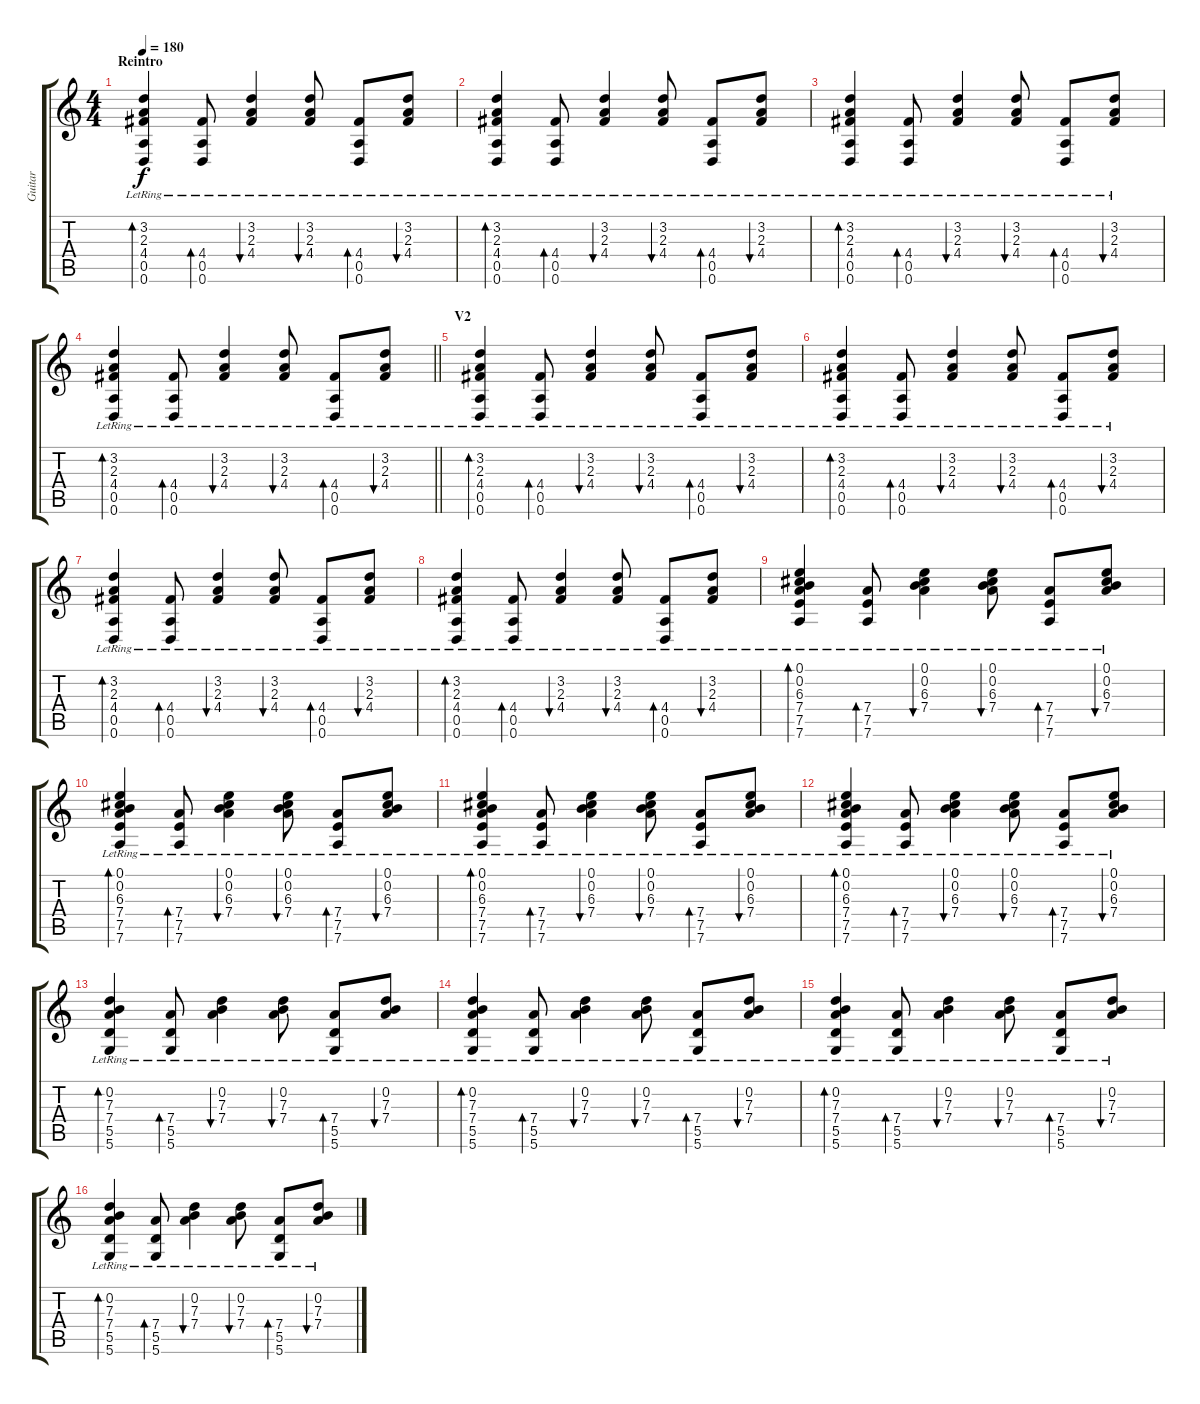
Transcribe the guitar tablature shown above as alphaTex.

\track ("Guitar" "Guitar") {instrument acousticguitarsteel}
\staff {score tabs}
\tuning (E4 B3 G3 D3 A2 D2) {hide}
\ts (4 4)
\section ("" "Reintro")
\tempo 180
\clef g2
\ks c
(3.2{lr} 2.3{lr} 4.4{lr} 0.5{lr} 0.6{lr}).4{bd 60 dy f} (4.4{lr} 0.5{lr} 0.6{lr}).8{bd 30} (3.2{lr} 2.3{lr} 4.4{lr}).4{bu 30} (3.2{lr} 2.3{lr} 4.4{lr}).8{bu 30} (4.4{lr} 0.5{lr} 0.6{lr}).8{bd 30} (3.2{lr} 2.3{lr} 4.4{lr}).8{bu 30} |
(3.2{lr} 2.3{lr} 4.4{lr} 0.5{lr} 0.6{lr}).4{bd 60} (4.4{lr} 0.5{lr} 0.6{lr}).8{bd 30} (3.2{lr} 2.3{lr} 4.4{lr}).4{bu 30} (3.2{lr} 2.3{lr} 4.4{lr}).8{bu 30} (4.4{lr} 0.5{lr} 0.6{lr}).8{bd 30} (3.2{lr} 2.3{lr} 4.4{lr}).8{bu 30} |
(3.2{lr} 2.3{lr} 4.4{lr} 0.5{lr} 0.6{lr}).4{bd 60} (4.4{lr} 0.5{lr} 0.6{lr}).8{bd 30} (3.2{lr} 2.3{lr} 4.4{lr}).4{bu 30} (3.2{lr} 2.3{lr} 4.4{lr}).8{bu 30} (4.4{lr} 0.5{lr} 0.6{lr}).8{bd 30} (3.2{lr} 2.3{lr} 4.4{lr}).8{bu 30} |
\barLineRight lightlight
(3.2{lr} 2.3{lr} 4.4{lr} 0.5{lr} 0.6{lr}).4{bd 60} (4.4{lr} 0.5{lr} 0.6{lr}).8{bd 30} (3.2{lr} 2.3{lr} 4.4{lr}).4{bu 30} (3.2{lr} 2.3{lr} 4.4{lr}).8{bu 30} (4.4{lr} 0.5{lr} 0.6{lr}).8{bd 30} (3.2{lr} 2.3{lr} 4.4{lr}).8{bu 30} |
\section ("" "V2")
(3.2{lr} 2.3{lr} 4.4{lr} 0.5{lr} 0.6{lr}).4{bd 60} (4.4{lr} 0.5{lr} 0.6{lr}).8{bd 30} (3.2{lr} 2.3{lr} 4.4{lr}).4{bu 30} (3.2{lr} 2.3{lr} 4.4{lr}).8{bu 30} (4.4{lr} 0.5{lr} 0.6{lr}).8{bd 30} (3.2{lr} 2.3{lr} 4.4{lr}).8{bu 30} |
(3.2{lr} 2.3{lr} 4.4{lr} 0.5{lr} 0.6{lr}).4{bd 60} (4.4{lr} 0.5{lr} 0.6{lr}).8{bd 30} (3.2{lr} 2.3{lr} 4.4{lr}).4{bu 30} (3.2{lr} 2.3{lr} 4.4{lr}).8{bu 30} (4.4{lr} 0.5{lr} 0.6{lr}).8{bd 30} (3.2{lr} 2.3{lr} 4.4{lr}).8{bu 30} |
(3.2{lr} 2.3{lr} 4.4{lr} 0.5{lr} 0.6{lr}).4{bd 60} (4.4{lr} 0.5{lr} 0.6{lr}).8{bd 30} (3.2{lr} 2.3{lr} 4.4{lr}).4{bu 30} (3.2{lr} 2.3{lr} 4.4{lr}).8{bu 30} (4.4{lr} 0.5{lr} 0.6{lr}).8{bd 30} (3.2{lr} 2.3{lr} 4.4{lr}).8{bu 30} |
(3.2{lr} 2.3{lr} 4.4{lr} 0.5{lr} 0.6{lr}).4{bd 60} (4.4{lr} 0.5{lr} 0.6{lr}).8{bd 30} (3.2{lr} 2.3{lr} 4.4{lr}).4{bu 30} (3.2{lr} 2.3{lr} 4.4{lr}).8{bu 30} (4.4{lr} 0.5{lr} 0.6{lr}).8{bd 30} (3.2{lr} 2.3{lr} 4.4{lr}).8{bu 30} |
(0.1{lr} 0.2{lr} 6.3{lr} 7.4{lr} 7.5{lr} 7.6{lr}).4{bd 60} (7.4{lr} 7.5{lr} 7.6{lr}).8{bd 30} (0.1{lr} 0.2{lr} 6.3{lr} 7.4{lr}).4{bu 30} (0.1{lr} 0.2{lr} 6.3{lr} 7.4{lr}).8{bu 30} (7.4{lr} 7.5{lr} 7.6{lr}).8{bd 30} (0.1{lr} 0.2{lr} 6.3{lr} 7.4{lr}).8{bu 30} |
(0.1{lr} 0.2{lr} 6.3{lr} 7.4{lr} 7.5{lr} 7.6{lr}).4{bd 60} (7.4{lr} 7.5{lr} 7.6{lr}).8{bd 30} (0.1{lr} 0.2{lr} 6.3{lr} 7.4{lr}).4{bu 30} (0.1{lr} 0.2{lr} 6.3{lr} 7.4{lr}).8{bu 30} (7.4{lr} 7.5{lr} 7.6{lr}).8{bd 30} (0.1{lr} 0.2{lr} 6.3{lr} 7.4{lr}).8{bu 30} |
(0.1{lr} 0.2{lr} 6.3{lr} 7.4{lr} 7.5{lr} 7.6{lr}).4{bd 60} (7.4{lr} 7.5{lr} 7.6{lr}).8{bd 30} (0.1{lr} 0.2{lr} 6.3{lr} 7.4{lr}).4{bu 30} (0.1{lr} 0.2{lr} 6.3{lr} 7.4{lr}).8{bu 30} (7.4{lr} 7.5{lr} 7.6{lr}).8{bd 30} (0.1{lr} 0.2{lr} 6.3{lr} 7.4{lr}).8{bu 30} |
(0.1{lr} 0.2{lr} 6.3{lr} 7.4{lr} 7.5{lr} 7.6{lr}).4{bd 60} (7.4{lr} 7.5{lr} 7.6{lr}).8{bd 30} (0.1{lr} 0.2{lr} 6.3{lr} 7.4{lr}).4{bu 30} (0.1{lr} 0.2{lr} 6.3{lr} 7.4{lr}).8{bu 30} (7.4{lr} 7.5{lr} 7.6{lr}).8{bd 30} (0.1{lr} 0.2{lr} 6.3{lr} 7.4{lr}).8{bu 30} |
(0.2{lr} 7.3{lr} 7.4{lr} 5.5{lr} 5.6{lr}).4{bd 60} (7.4{lr} 5.5{lr} 5.6{lr}).8{bd 30} (0.2{lr} 7.3{lr} 7.4{lr}).4{bu 30} (0.2{lr} 7.3{lr} 7.4{lr}).8{bu 30} (7.4{lr} 5.5{lr} 5.6{lr}).8{bd 30} (0.2{lr} 7.3{lr} 7.4{lr}).8{bu 30} |
(0.2{lr} 7.3{lr} 7.4{lr} 5.5{lr} 5.6{lr}).4{bd 60} (7.4{lr} 5.5{lr} 5.6{lr}).8{bd 30} (0.2{lr} 7.3{lr} 7.4{lr}).4{bu 30} (0.2{lr} 7.3{lr} 7.4{lr}).8{bu 30} (7.4{lr} 5.5{lr} 5.6{lr}).8{bd 30} (0.2{lr} 7.3{lr} 7.4{lr}).8{bu 30} |
(0.2{lr} 7.3{lr} 7.4{lr} 5.5{lr} 5.6{lr}).4{bd 60} (7.4{lr} 5.5{lr} 5.6{lr}).8{bd 30} (0.2{lr} 7.3{lr} 7.4{lr}).4{bu 30} (0.2{lr} 7.3{lr} 7.4{lr}).8{bu 30} (7.4{lr} 5.5{lr} 5.6{lr}).8{bd 30} (0.2{lr} 7.3{lr} 7.4{lr}).8{bu 30} |
(0.2{lr} 7.3{lr} 7.4{lr} 5.5{lr} 5.6{lr}).4{bd 60} (7.4{lr} 5.5{lr} 5.6{lr}).8{bd 30} (0.2{lr} 7.3{lr} 7.4{lr}).4{bu 30} (0.2{lr} 7.3{lr} 7.4{lr}).8{bu 30} (7.4{lr} 5.5{lr} 5.6{lr}).8{bd 30} (0.2{lr} 7.3{lr} 7.4{lr}).8{bu 30}
